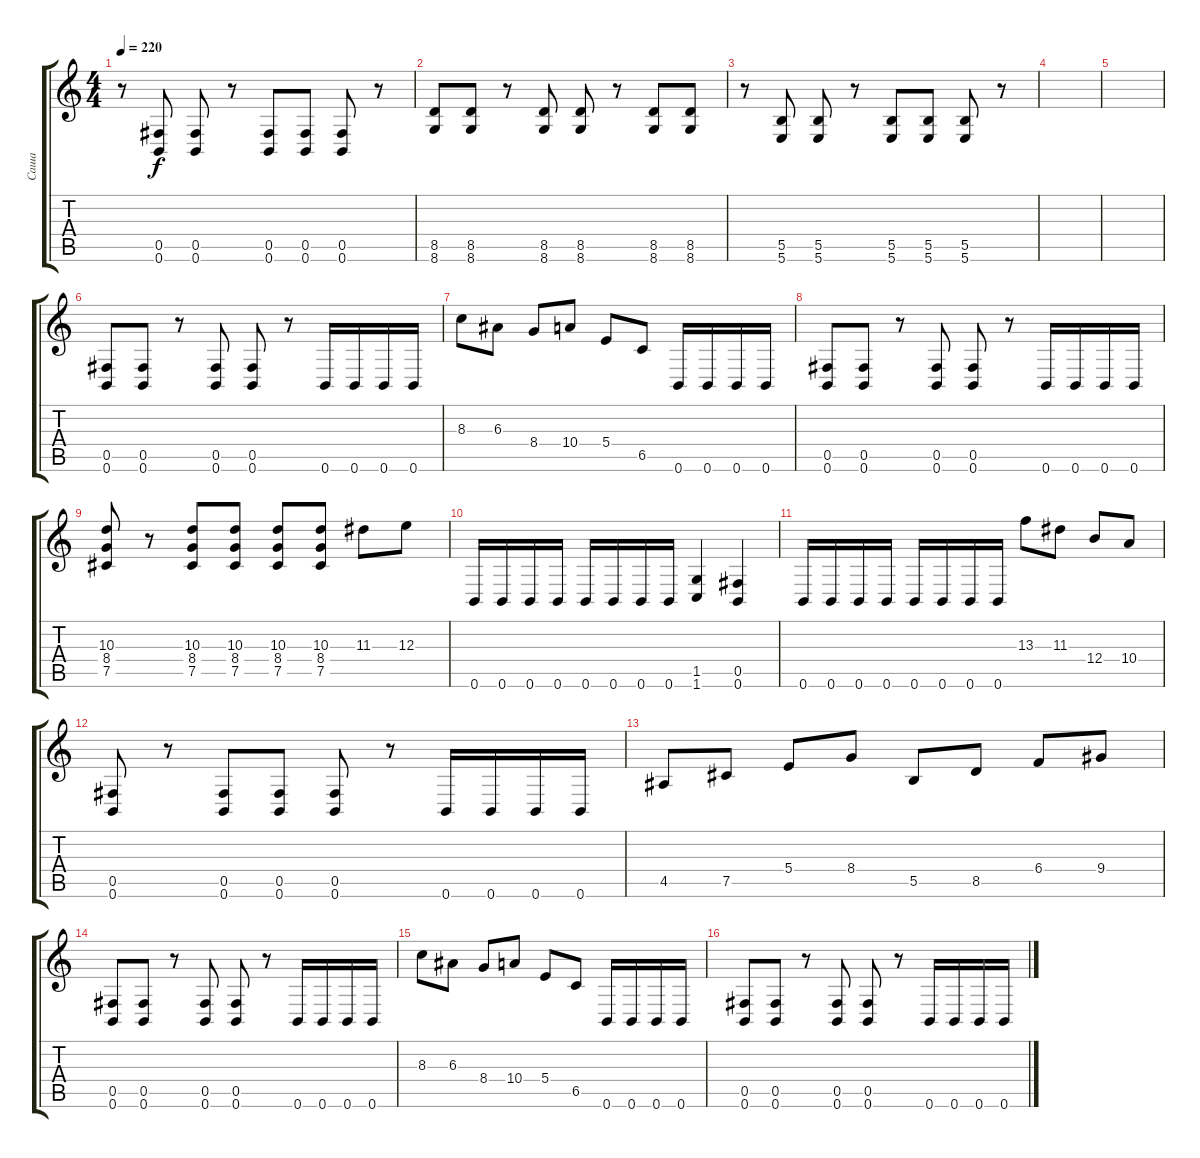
\track ("Саша" "Саша") {instrument distortionguitar}
\staff {score tabs}
\tuning (Db4 Ab3 E3 B2 Gb2 B1) {hide}
\ts (4 4)
\tempo 220
\clef g2
\ks c
r.8{dy f} (0.5 0.6).8 (0.5 0.6).8 r.8 (0.5 0.6).8 (0.5 0.6).8 (0.5 0.6).8 r.8 |
(8.5 8.6).8 (8.5 8.6).8 r.8 (8.5 8.6).8 (8.5 8.6).8 r.8 (8.5 8.6).8 (8.5 8.6).8 |
r.8 (5.5 5.6).8 (5.5 5.6).8 r.8 (5.5 5.6).8 (5.5 5.6).8 (5.5 5.6).8 r.8 |
|
|
(0.5 0.6).8 (0.5 0.6).8 r.8 (0.5 0.6).8 (0.5 0.6).8 r.8 0.6.16 0.6.16 0.6.16 0.6.16 |
8.3.8 6.3.8 8.4.8 10.4.8 5.4.8 6.5.8 0.6.16 0.6.16 0.6.16 0.6.16 |
(0.5 0.6).8 (0.5 0.6).8 r.8 (0.5 0.6).8 (0.5 0.6).8 r.8 0.6.16 0.6.16 0.6.16 0.6.16 |
(10.3 8.4 7.5).8 r.8 (10.3 8.4 7.5).8 (10.3 8.4 7.5).8 (10.3 8.4 7.5).8 (10.3 8.4 7.5).8 11.3.8 12.3.8 |
0.6.16 0.6.16 0.6.16 0.6.16 0.6.16 0.6.16 0.6.16 0.6.16 (1.5 1.6).4 (0.5 0.6).4 |
0.6.16 0.6.16 0.6.16 0.6.16 0.6.16 0.6.16 0.6.16 0.6.16 13.3.8 11.3.8 12.4.8 10.4.8 |
(0.5 0.6).8 r.8 (0.5 0.6).8 (0.5 0.6).8 (0.5 0.6).8 r.8 0.6.16 0.6.16 0.6.16 0.6.16 |
4.5.8 7.5.8 5.4.8 8.4.8 5.5.8 8.5.8 6.4.8 9.4.8 |
(0.5 0.6).8 (0.5 0.6).8 r.8 (0.5 0.6).8 (0.5 0.6).8 r.8 0.6.16 0.6.16 0.6.16 0.6.16 |
8.3.8 6.3.8 8.4.8 10.4.8 5.4.8 6.5.8 0.6.16 0.6.16 0.6.16 0.6.16 |
(0.5 0.6).8 (0.5 0.6).8 r.8 (0.5 0.6).8 (0.5 0.6).8 r.8 0.6.16 0.6.16 0.6.16 0.6.16
